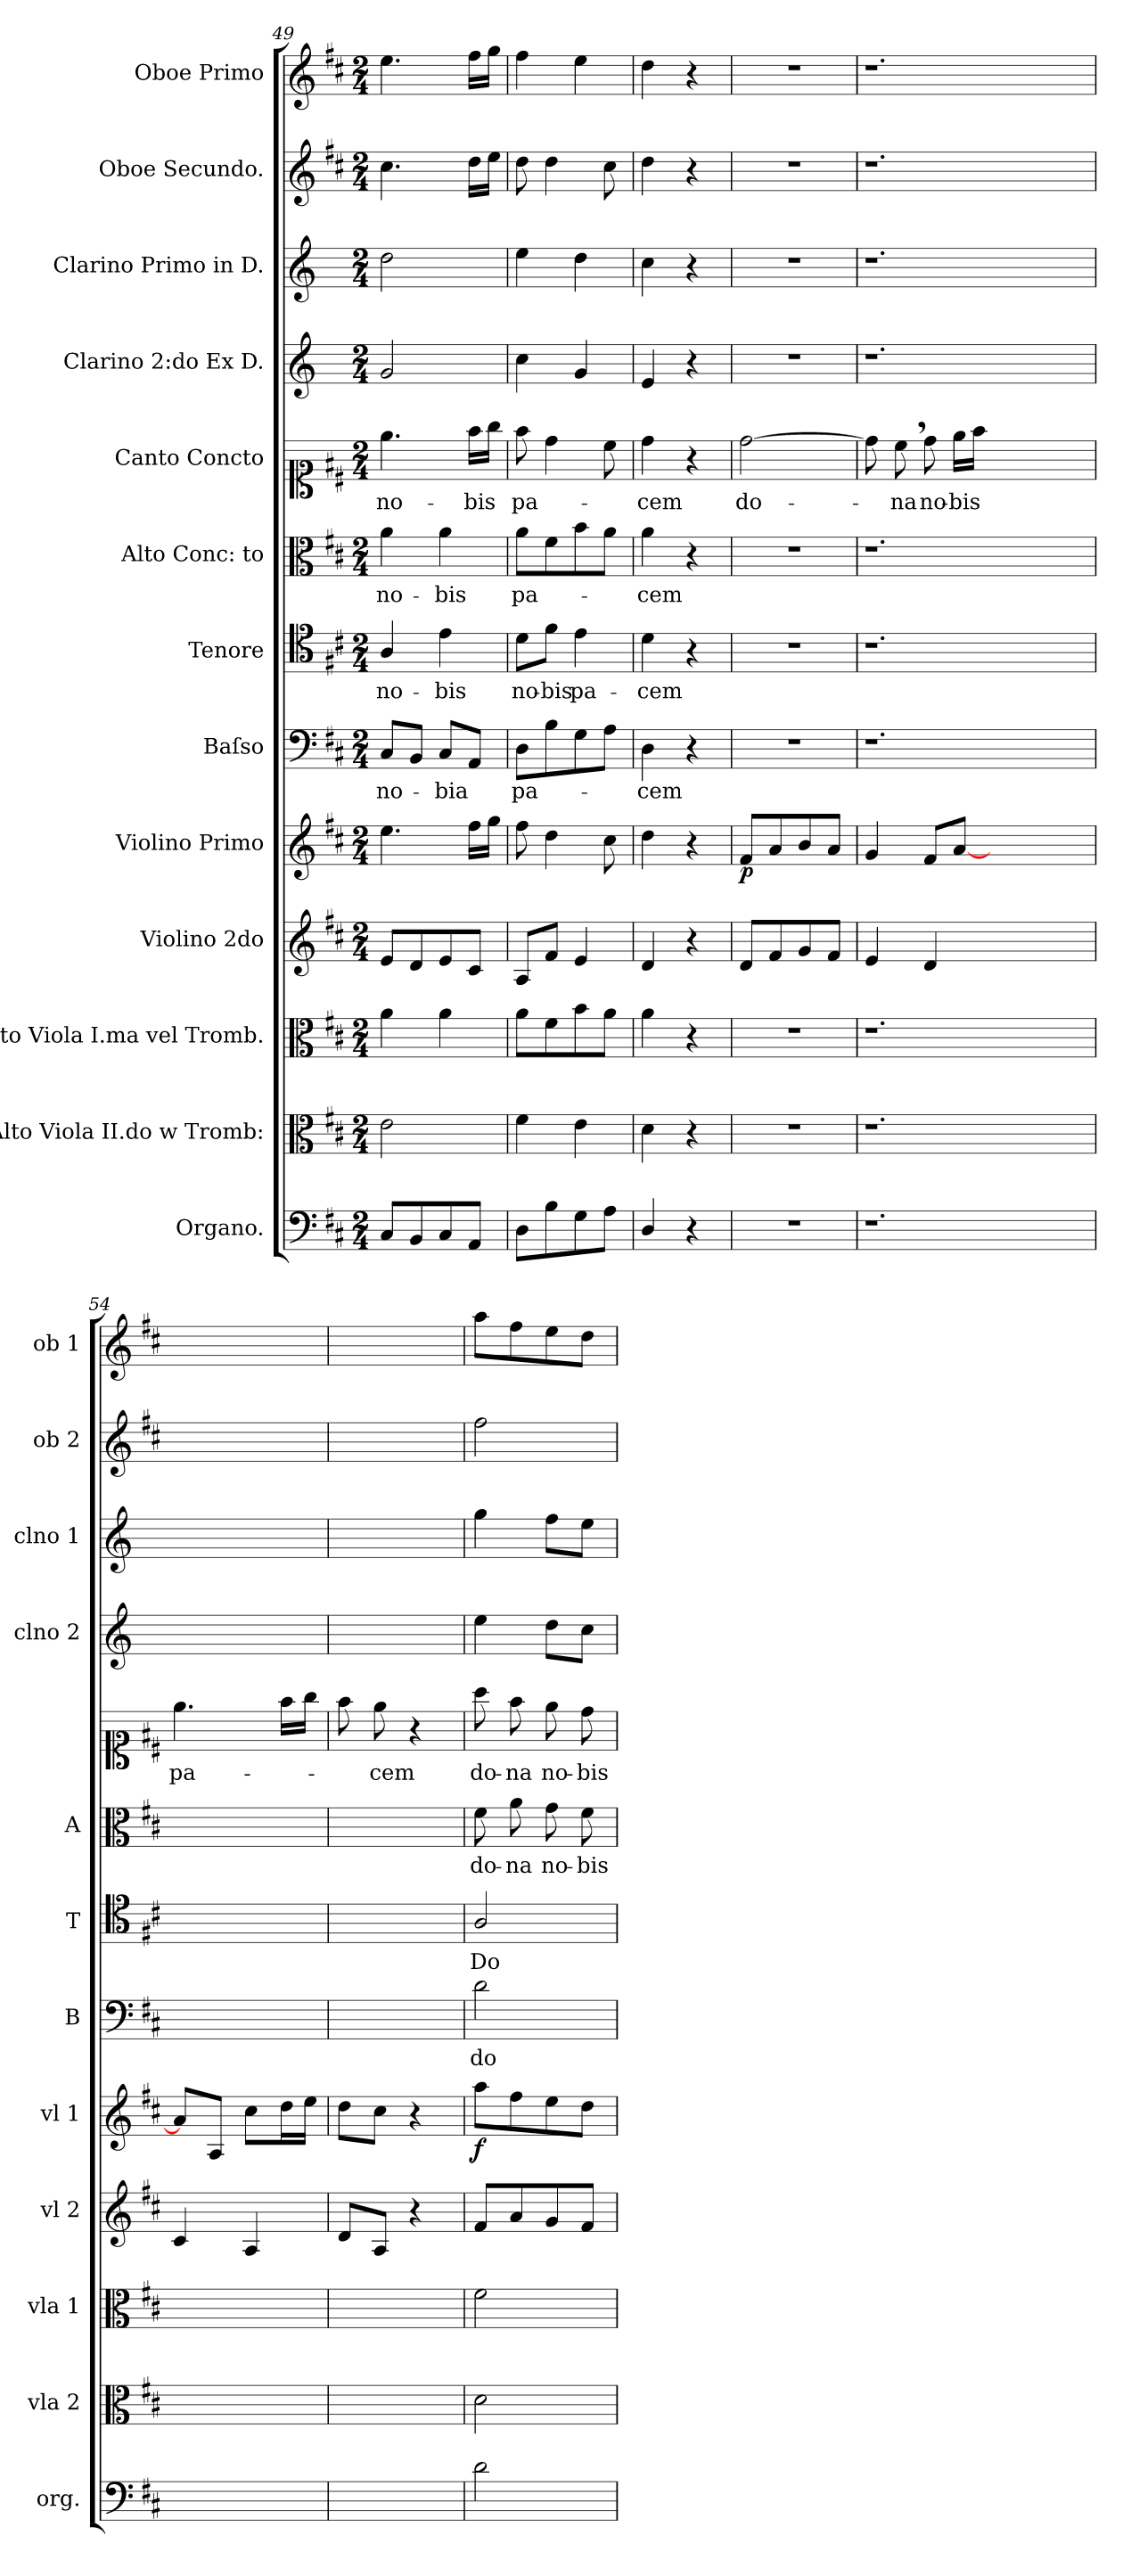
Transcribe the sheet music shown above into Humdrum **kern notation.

**kern	**kern	**kern	**kern	**dynam	**kern	**dynam	**kern	**text	**kern	**text	**kern	**text	**kern	**text	**kern	**kern	**kern	**kern
*part13	*part12	*part11	*part10	*part10	*part9	*part9	*part8	*part8	*part7	*part7	*part6	*part6	*part5	*part5	*part4	*part3	*part2	*part1
*staff13	*staff12	*staff11	*staff10	*staff10	*staff9	*staff9	*staff8	*staff8	*staff7	*staff7	*staff6	*staff6	*staff5	*staff5	*staff4	*staff3	*staff2	*staff1
*I"Organo.	*I"Alto Viola II.do w Tromb:	*I"Alto Viola I.ma vel Tromb.	*I"Violino 2do	*	*I"Violino Primo	*	*I"Baſso	*	*I"Tenore	*	*I"Alto Conc: to	*	*I"Canto Concto	*	*I"Clarino 2:do Ex D.	*I"Clarino Primo in D.	*I"Oboe Secundo.	*I"Oboe Primo
*I'org.	*I'vla 2	*I'vla 1	*I'vl 2	*	*I'vl 1	*	*I'B	*	*I'T	*	*I'A	*	*	*	*I'clno 2	*I'clno 1	*I'ob 2	*I'ob 1
*clefF4	*clefC3	*clefC3	*clefG2	*	*clefG2	*	*clefF4	*	*clefC4	*	*clefC3	*	*clefC1	*	*clefG2	*clefG2	*clefG2	*clefG2
*	*	*	*	*	*	*	*	*	*	*	*	*	*	*	*ITrd-1c-2	*ITrd-1c-2	*	*
*k[f#c#]	*k[f#c#]	*k[f#c#]	*k[f#c#]	*	*k[f#c#]	*	*k[f#c#]	*	*k[f#c#]	*	*k[f#c#]	*	*k[f#c#]	*	*k[f#c#]	*k[f#c#]	*k[f#c#]	*k[f#c#]
*D:	*D:	*D:	*D:	*	*D:	*	*D:	*	*D:	*	*D:	*	*D:	*	*D:	*D:	*D:	*D:
*M2/4	*M2/4	*M2/4	*M2/4	*	*M2/4	*	*M2/4	*	*M2/4	*	*M2/4	*	*M2/4	*	*M2/4	*M2/4	*M2/4	*M2/4
=49	=49	=49	=49	=49	=49	=49	=49	=49	=49	=49	=49	=49	=49	=49	=49	=49	=49	=49
8C#/L	2e\	4a\	8e/L	.	4.ee\	.	8C#/L	no-	4A/	no-	4a\	no-	4.ee\	no-	2a/	2ee\	4.cc#\	4.ee\
8BB/	.	.	8d/	.	.	.	8BB/J	.	.	.	.	.	.	.	.	.	.	.
8C#/	.	4a\	8e/	.	.	.	8C#/L	-bia	4e\	-bis	4a\	-bis	.	.	.	.	.	.
8AA/J	.	.	8c#/J	.	16ff#\LL	.	8AA/J	.	.	.	.	.	16ff#\LL	-bis	.	.	16dd\LL	16ff#\LL
.	.	.	.	.	16gg\JJ	.	.	.	.	.	.	.	16gg\JJ	.	.	.	16ee\JJ	16gg\JJ
=50	=50	=50	=50	=50	=50	=50	=50	=50	=50	=50	=50	=50	=50	=50	=50	=50	=50	=50
8D\L	4f#\	8a\L	8A/L	.	8ff#\	.	8D\L	pa-	8d\L	no-	8a\L	pa-	8ff#\	pa-	4dd\	4ff#\	8dd\	4ff#\
8B\	.	8f#\	8f#/J	.	4dd\	.	8B\	.	8f#\J	-bis	8f#\	.	4dd\	.	.	.	4dd\	.
8G\	4e\	8b\	4e/	.	.	.	8G\	.	4e\	pa-	8b\	.	.	.	4a/	4ee\	.	4ee\
8A\J	.	8a\J	.	.	8cc#\	.	8A\J	.	.	.	8a\J	.	8cc#\	.	.	.	8cc#\	.
=51	=51	=51	=51	=51	=51	=51	=51	=51	=51	=51	=51	=51	=51	=51	=51	=51	=51	=51
4D/	4d\	4a\	4d/	.	4dd\	.	4D\	-cem	4d\	-cem	4a\	-cem	4dd\	-cem	4f#/	4dd\	4dd\	4dd\
4r	4r	4r	4r	.	4r	.	4r	.	4r	.	4r	.	4r	.	4r	4r	4r	4r
=52	=52	=52	=52	=52	=52	=52	=52	=52	=52	=52	=52	=52	=52	=52	=52	=52	=52	=52
!	!	!	!	!	!	!LO:DY:b	!	!	!	!	!	!	!	!	!	!	!	!
2r	2r	2r	8d/L	.	8f#/L	p	2r	.	2r	.	2r	.	[2dd\	do-	2r	2r	2r	2r
.	.	.	8f#/	po	8a/	.	.	.	.	.	.	.	.	.	.	.	.	.
.	.	.	8g/	.	8b/	.	.	.	.	.	.	.	.	.	.	.	.	.
.	.	.	8f#/J	.	8a/J	.	.	.	.	.	.	.	.	.	.	.	.	.
=53	=53	=53	=53	=53	=53	=53	=53	=53	=53	=53	=53	=53	=53	=53	=53	=53	=53	=53
1.r	1.r	1.r	4e/	.	4g/	.	1.r	.	1.r	.	1.r	.	8dd\]	.	1.r	1.r	1.r	1.r
.	.	.	.	.	.	.	.	.	.	.	.	.	8cc#,<\	-na	.	.	.	.
.	.	.	4d/	.	8f#/L	.	.	.	.	.	.	.	8dd\	no-	.	.	.	.
.	.	.	.	.	[8a/J	.	.	.	.	.	.	.	16ee\LL	-bis	.	.	.	.
.	.	.	.	.	.	.	.	.	.	.	.	.	16ff#\JJ	.	.	.	.	.
.	.	.	1ryy	.	1ryy	.	.	.	.	.	.	.	1ryy	.	.	.	.	.
=54	=54	=54	=54	=54	=54	=54	=54	=54	=54	=54	=54	=54	=54	=54	=54	=54	=54	=54
2ryy	2ryy	2ryy	4c#/	.	8a/L]	.	2ryy	.	2ryy	.	2ryy	.	4.ee\	pa-	2ryy	2ryy	2ryy	2ryy
.	.	.	.	.	8A/J	.	.	.	.	.	.	.	.	.	.	.	.	.
.	.	.	4A/	.	8cc#\L	.	.	.	.	.	.	.	.	.	.	.	.	.
.	.	.	.	.	16dd\L	.	.	.	.	.	.	.	16ff#\LL	.	.	.	.	.
.	.	.	.	.	16ee\JJ	.	.	.	.	.	.	.	16gg\JJ	.	.	.	.	.
=55	=55	=55	=55	=55	=55	=55	=55	=55	=55	=55	=55	=55	=55	=55	=55	=55	=55	=55
2ryy	2ryy	2ryy	8d/L	.	8dd\L	.	2ryy	.	2ryy	.	2ryy	.	8ff#\	.	2ryy	2ryy	2ryy	2ryy
.	.	.	8A/J	.	8cc#\J	.	.	.	.	.	.	.	8ee\	-cem	.	.	.	.
.	.	.	4r	.	4r	.	.	.	.	.	.	.	4r	.	.	.	.	.
=56	=56	=56	=56	=56	=56	=56	=56	=56	=56	=56	=56	=56	=56	=56	=56	=56	=56	=56
!	!	!	!	!	!	!LO:DY:b	!	!	!	!	!	!	!	!	!	!	!	!
2d\	2d\	2f#\	8f#/L	fo&colon;	8aa\L	f	2d\	do-	2A/	Do-	8f#\	do-	8aa\	do-	4ff#\	4aa\	2ff#\	8aa\L
.	.	.	8a/	.	8ff#\	.	.	.	.	.	8a\	-na	8ff#\	-na	.	.	.	8ff#\
.	.	.	8g/	.	8ee\	.	.	.	.	.	8g\	no-	8ee\	no-	8ee\L	8gg\L	.	8ee\
.	.	.	8f#/J	.	8dd\J	.	.	.	.	.	8f#\	-bis	8dd\	-bis	8dd\J	8ff#\J	.	8dd\J
=	=	=	=	=	=	=	=	=	=	=	=	=	=	=	=	=	=	=
*-	*-	*-	*-	*-	*-	*-	*-	*-	*-	*-	*-	*-	*-	*-	*-	*-	*-	*-
